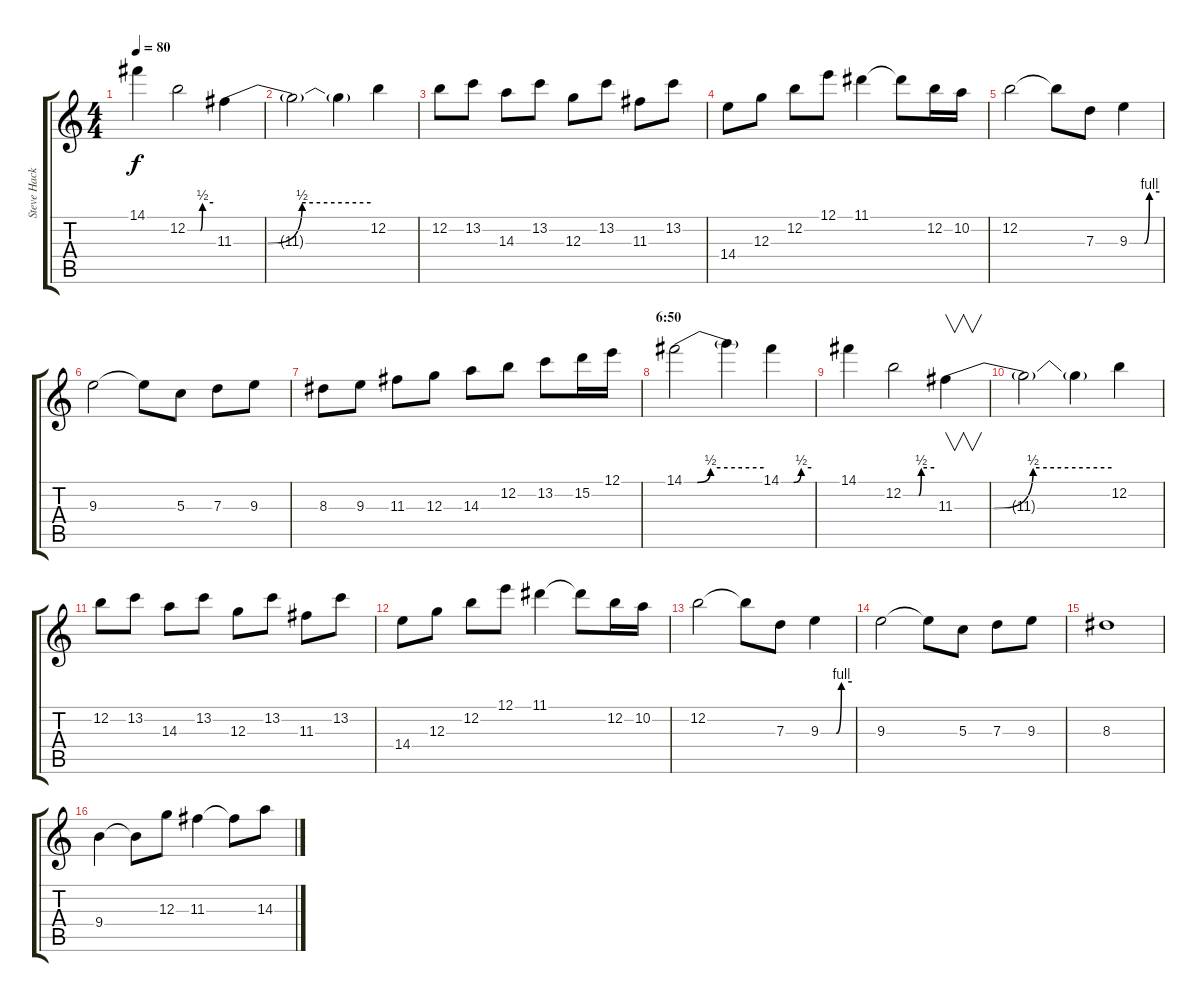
\track ("Steve Hackett (electric guitar)" "Steve Hack") {instrument overdrivenguitar}
\staff {score tabs}
\tuning (E4 B3 G3 D3 A2 E2) {hide}
\ts (4 4)
\tempo 80
\clef g2
\ks c
14.1.4{dy f} 12.2{be (custom 0 0 30 0 35 2 60 2)}.2 11.3{be (custom 0 0 15 0 30 2 60 2)}.4 |
11.3{t}.2 11.3{t}.4 12.2.4 |
12.2.8 13.2.8 14.3.8 13.2.8 12.3.8 13.2.8 11.3.8 13.2.8 |
14.4.8 12.3.8 12.2.8 12.1.8 11.1.4 11.1{t}.8 12.2.16 10.2.16 |
12.2.2 12.2{t}.8 7.3.8 9.3{be (custom 0 0 30 0 40 4 60 4)}.4 |
9.3.2 9.3{t}.8 5.3.8 7.3.8 9.3.8 |
8.3.8 9.3.8 11.3.8 12.3.8 14.3.8 12.2.8 13.2.8 15.2.16 12.1.16 |
\section ("" "6:50")
14.1{be (custom 0 0 10 0 20 2 60 2)}.2 14.1{t}.4 14.1{be (custom 0 0 25 0 40 2 60 2)}.4 |
14.1.4 12.2{be (custom 0 0 30 0 35 2 60 2)}.2 11.3{be (custom 0 0 15 0 30 2 60 2)}.4{v} |
11.3{t}.2 11.3{t}.4 12.2.4 |
12.2.8 13.2.8 14.3.8 13.2.8 12.3.8 13.2.8 11.3.8 13.2.8 |
14.4.8 12.3.8 12.2.8 12.1.8 11.1.4 11.1{t}.8 12.2.16 10.2.16 |
12.2.2 12.2{t}.8 7.3.8 9.3{be (custom 0 0 30 0 40 4 60 4)}.4 |
9.3.2 9.3{t}.8 5.3.8 7.3.8 9.3.8 |
8.3.1 |
9.4.4 9.4{t}.8 12.3.8 11.3.4 11.3{t}.8 14.3.8
